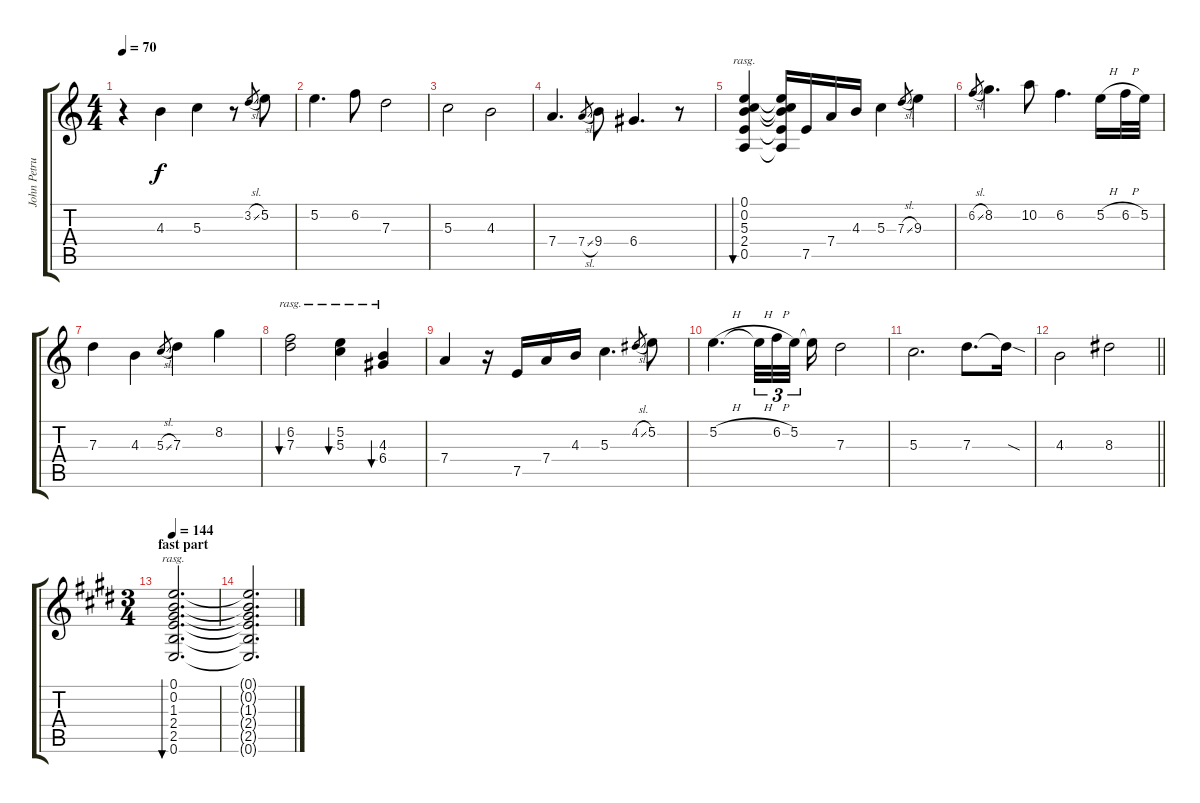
\track ("John Petrucci" "John Petru") {instrument acousticguitarsteel}
\staff {score tabs}
\tuning (E4 B3 G3 D3 A2 E2) {hide}
\ts (4 4)
\tempo 70
\clef g2
\ks c
r.4{dy f} 4.3.4 5.3.4 r.8 3.2{sl}.8{gr} 5.2.8 |
5.2.4{d} 6.2.8 7.3.2 |
5.3.2 4.3.2 |
7.4.4{d} 7.4{sl}.8{gr} 9.4.8 6.4.4{d} r.8 |
(0.1 0.2 5.3 2.4 0.5).4{bu 120 rasg ii} (0.1{t} 0.2{t} 5.3{t} 2.4{t} 0.5{t}).16 7.5.16 7.4.16 4.3.16 5.3.4 7.3{sl}.8{gr} 9.3.4 |
6.2{sl}.8{gr} 8.2.4{d} 10.2.8 6.2.4{d} 5.2{h}.16 6.2{h}.32 5.2.32 |
7.3.4 4.3.4 5.3{sl}.8{gr} 7.3.4 8.2.4 |
(6.2 7.3).2{bu 240 rasg ii} (5.2 5.3).4{bu 240 rasg ii} (4.3 6.4).4{bu 120 rasg ii} |
7.4.4 r.16 7.5.16 7.4.16 4.3.16 5.3.4{d} 4.2{sl}.8{gr} 5.2.8 |
5.2{h}.4{d} 5.2{h t}.32{tu (3 2)} 6.2{h}.32{tu (3 2)} 5.2.32{tu (3 2) beam splitsecondary} 5.2{t}.16 7.3.2 |
5.3.2{d} 7.3.8{d} 7.3{sod t}.16 |
\barLineRight lightlight
4.3.2 8.3.2 |
\ts (3 4)
\section ("" "fast part")
\tempo 144
\ks e
(0.1 0.2 1.3 2.4 2.5 0.6).2{d bu 120 rasg ii} |
(0.1{t} 0.2{t} 1.3{t} 2.4{t} 2.5{t} 0.6{t}).2{d}
